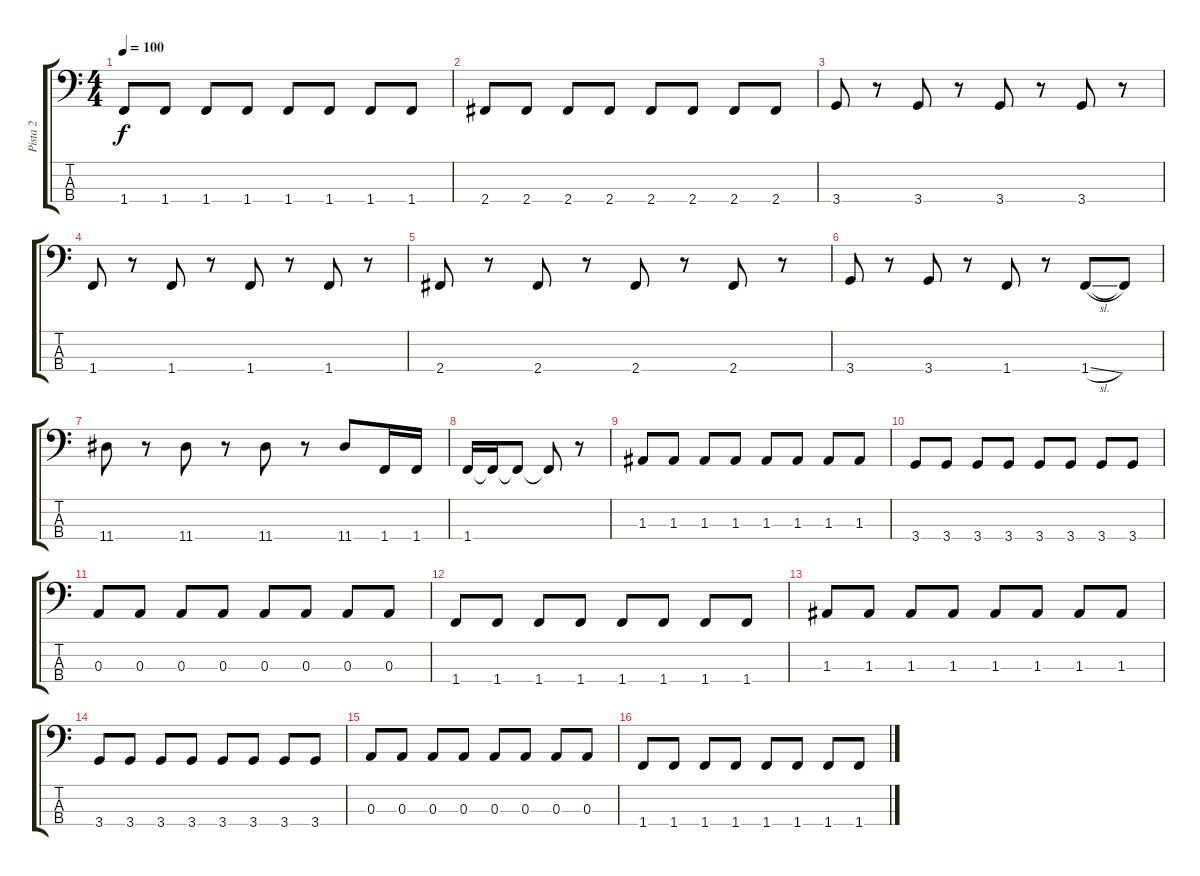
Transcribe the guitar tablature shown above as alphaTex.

\track ("Pista 2" "Pista 2") {instrument electricbassfinger}
\staff {score tabs}
\tuning (G2 D2 A1 E1) {hide}
\ts (4 4)
\tempo 100
\clef f4
\ks c
1.4.8{dy f} 1.4.8 1.4.8 1.4.8 1.4.8 1.4.8 1.4.8 1.4.8 |
2.4.8 2.4.8 2.4.8 2.4.8 2.4.8 2.4.8 2.4.8 2.4.8 |
3.4.8 r.8 3.4.8 r.8 3.4.8 r.8 3.4.8 r.8 |
1.4.8 r.8 1.4.8 r.8 1.4.8 r.8 1.4.8 r.8 |
2.4.8 r.8 2.4.8 r.8 2.4.8 r.8 2.4.8 r.8 |
3.4.8 r.8 3.4.8 r.8 1.4.8 r.8 1.4{sl}.8 1.4{t}.8 |
11.4.8 r.8 11.4.8 r.8 11.4.8 r.8 11.4.8 1.4.16 1.4.16 |
1.4.16 1.4{t}.16 1.4{t}.8 1.4{t}.8 r.8 |
1.3.8 1.3.8 1.3.8 1.3.8 1.3.8 1.3.8 1.3.8 1.3.8 |
3.4.8 3.4.8 3.4.8 3.4.8 3.4.8 3.4.8 3.4.8 3.4.8 |
0.3.8 0.3.8 0.3.8 0.3.8 0.3.8 0.3.8 0.3.8 0.3.8 |
1.4.8 1.4.8 1.4.8 1.4.8 1.4.8 1.4.8 1.4.8 1.4.8 |
1.3.8 1.3.8 1.3.8 1.3.8 1.3.8 1.3.8 1.3.8 1.3.8 |
3.4.8 3.4.8 3.4.8 3.4.8 3.4.8 3.4.8 3.4.8 3.4.8 |
0.3.8 0.3.8 0.3.8 0.3.8 0.3.8 0.3.8 0.3.8 0.3.8 |
1.4.8 1.4.8 1.4.8 1.4.8 1.4.8 1.4.8 1.4.8 1.4.8
